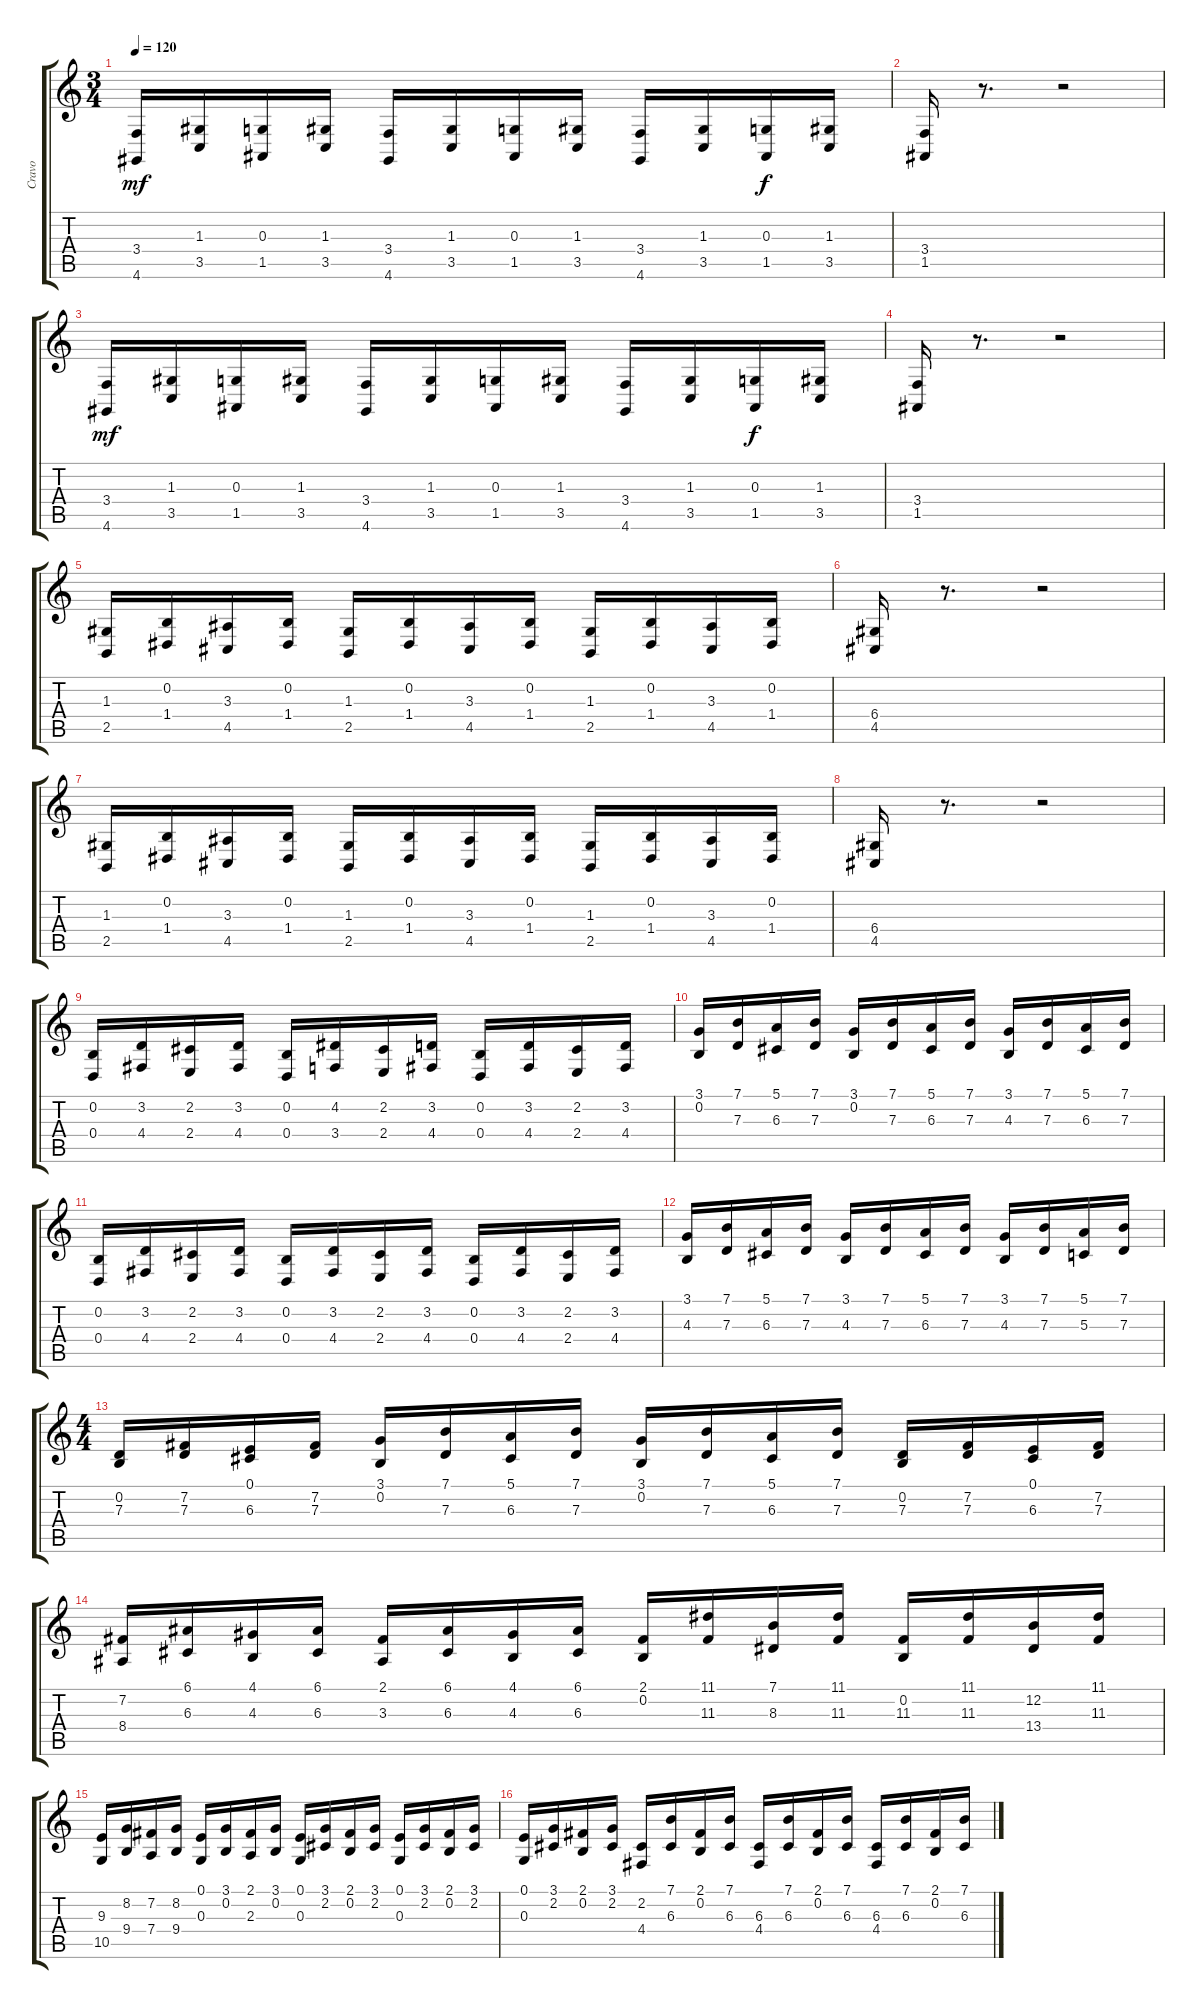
\track ("Cravo" "Cravo") {instrument harpsichord}
\staff {score tabs}
\tuning (E4 B3 G3 D3 A2 E2) {hide}
\ts (3 4)
\tempo 120
\clef g2
\ks c
(3.4 4.6).16{dy mf instrument harpsichord} (1.3 3.5).16 (0.3 1.5).16 (1.3 3.5).16 (3.4 4.6).16 (1.3 3.5).16 (0.3 1.5).16 (1.3 3.5).16 (3.4 4.6).16 (1.3 3.5).16 (0.3 1.5).16{dy f} (1.3 3.5).16 |
(3.4 1.5).16 r.8{d} r.2 |
(3.4 4.6).16{dy mf} (1.3 3.5).16 (0.3 1.5).16 (1.3 3.5).16 (3.4 4.6).16 (1.3 3.5).16 (0.3 1.5).16 (1.3 3.5).16 (3.4 4.6).16 (1.3 3.5).16 (0.3 1.5).16{dy f} (1.3 3.5).16 |
(3.4 1.5).16 r.8{d} r.2 |
(1.3 2.5).16 (0.2 1.4).16 (3.3 4.5).16 (0.2 1.4).16 (1.3 2.5).16 (0.2 1.4).16 (3.3 4.5).16 (0.2 1.4).16 (1.3 2.5).16 (0.2 1.4).16 (3.3 4.5).16 (0.2 1.4).16 |
(6.4 4.5).16 r.8{d} r.2 |
(1.3 2.5).16 (0.2 1.4).16 (3.3 4.5).16 (0.2 1.4).16 (1.3 2.5).16 (0.2 1.4).16 (3.3 4.5).16 (0.2 1.4).16 (1.3 2.5).16 (0.2 1.4).16 (3.3 4.5).16 (0.2 1.4).16 |
(6.4 4.5).16 r.8{d} r.2 |
(0.2 0.4).16 (3.2 4.4).16 (2.2 2.4).16 (3.2 4.4).16 (0.2 0.4).16 (4.2 3.4).16 (2.2 2.4).16 (3.2 4.4).16 (0.2 0.4).16 (3.2 4.4).16 (2.2 2.4).16 (3.2 4.4).16 |
(3.1 0.2).16 (7.1 7.3).16 (5.1 6.3).16 (7.1 7.3).16 (3.1 0.2).16 (7.1 7.3).16 (5.1 6.3).16 (7.1 7.3).16 (3.1 4.3).16 (7.1 7.3).16 (5.1 6.3).16 (7.1 7.3).16 |
(0.2 0.4).16 (3.2 4.4).16 (2.2 2.4).16 (3.2 4.4).16 (0.2 0.4).16 (3.2 4.4).16 (2.2 2.4).16 (3.2 4.4).16 (0.2 0.4).16 (3.2 4.4).16 (2.2 2.4).16 (3.2 4.4).16 |
(3.1 4.3).16 (7.1 7.3).16 (5.1 6.3).16 (7.1 7.3).16 (3.1 4.3).16 (7.1 7.3).16 (5.1 6.3).16 (7.1 7.3).16 (3.1 4.3).16 (7.1 7.3).16 (5.1 5.3).16 (7.1 7.3).16 |
\ts (4 4)
(0.2 7.3).16 (7.2 7.3).16 (0.1 6.3).16 (7.2 7.3).16 (3.1 0.2).16 (7.1 7.3).16 (5.1 6.3).16 (7.1 7.3).16 (3.1 0.2).16 (7.1 7.3).16 (5.1 6.3).16 (7.1 7.3).16 (0.2 7.3).16 (7.2 7.3).16 (0.1 6.3).16 (7.2 7.3).16 |
(7.2 8.4).16 (6.1 6.3).16 (4.1 4.3).16 (6.1 6.3).16 (2.1 3.3).16 (6.1 6.3).16 (4.1 4.3).16 (6.1 6.3).16 (2.1 0.2).16 (11.1 11.3).16 (7.1 8.3).16 (11.1 11.3).16 (0.2 11.3).16 (11.1 11.3).16 (12.2 13.4).16 (11.1 11.3).16 |
(9.3 10.5).16 (8.2 9.4).16 (7.2 7.4).16 (8.2 9.4).16 (0.1 0.3).16 (3.1 0.2).16 (2.1 2.3).16 (3.1 0.2).16 (0.1 0.3).16 (3.1 2.2).16 (2.1 0.2).16 (3.1 2.2).16 (0.1 0.3).16 (3.1 2.2).16 (2.1 0.2).16 (3.1 2.2).16 |
(0.1 0.3).16 (3.1 2.2).16 (2.1 0.2).16 (3.1 2.2).16 (2.2 4.4).16 (7.1 6.3).16 (2.1 0.2).16 (7.1 6.3).16 (6.3 4.4).16 (7.1 6.3).16 (2.1 0.2).16 (7.1 6.3).16 (6.3 4.4).16 (7.1 6.3).16 (2.1 0.2).16 (7.1 6.3).16
